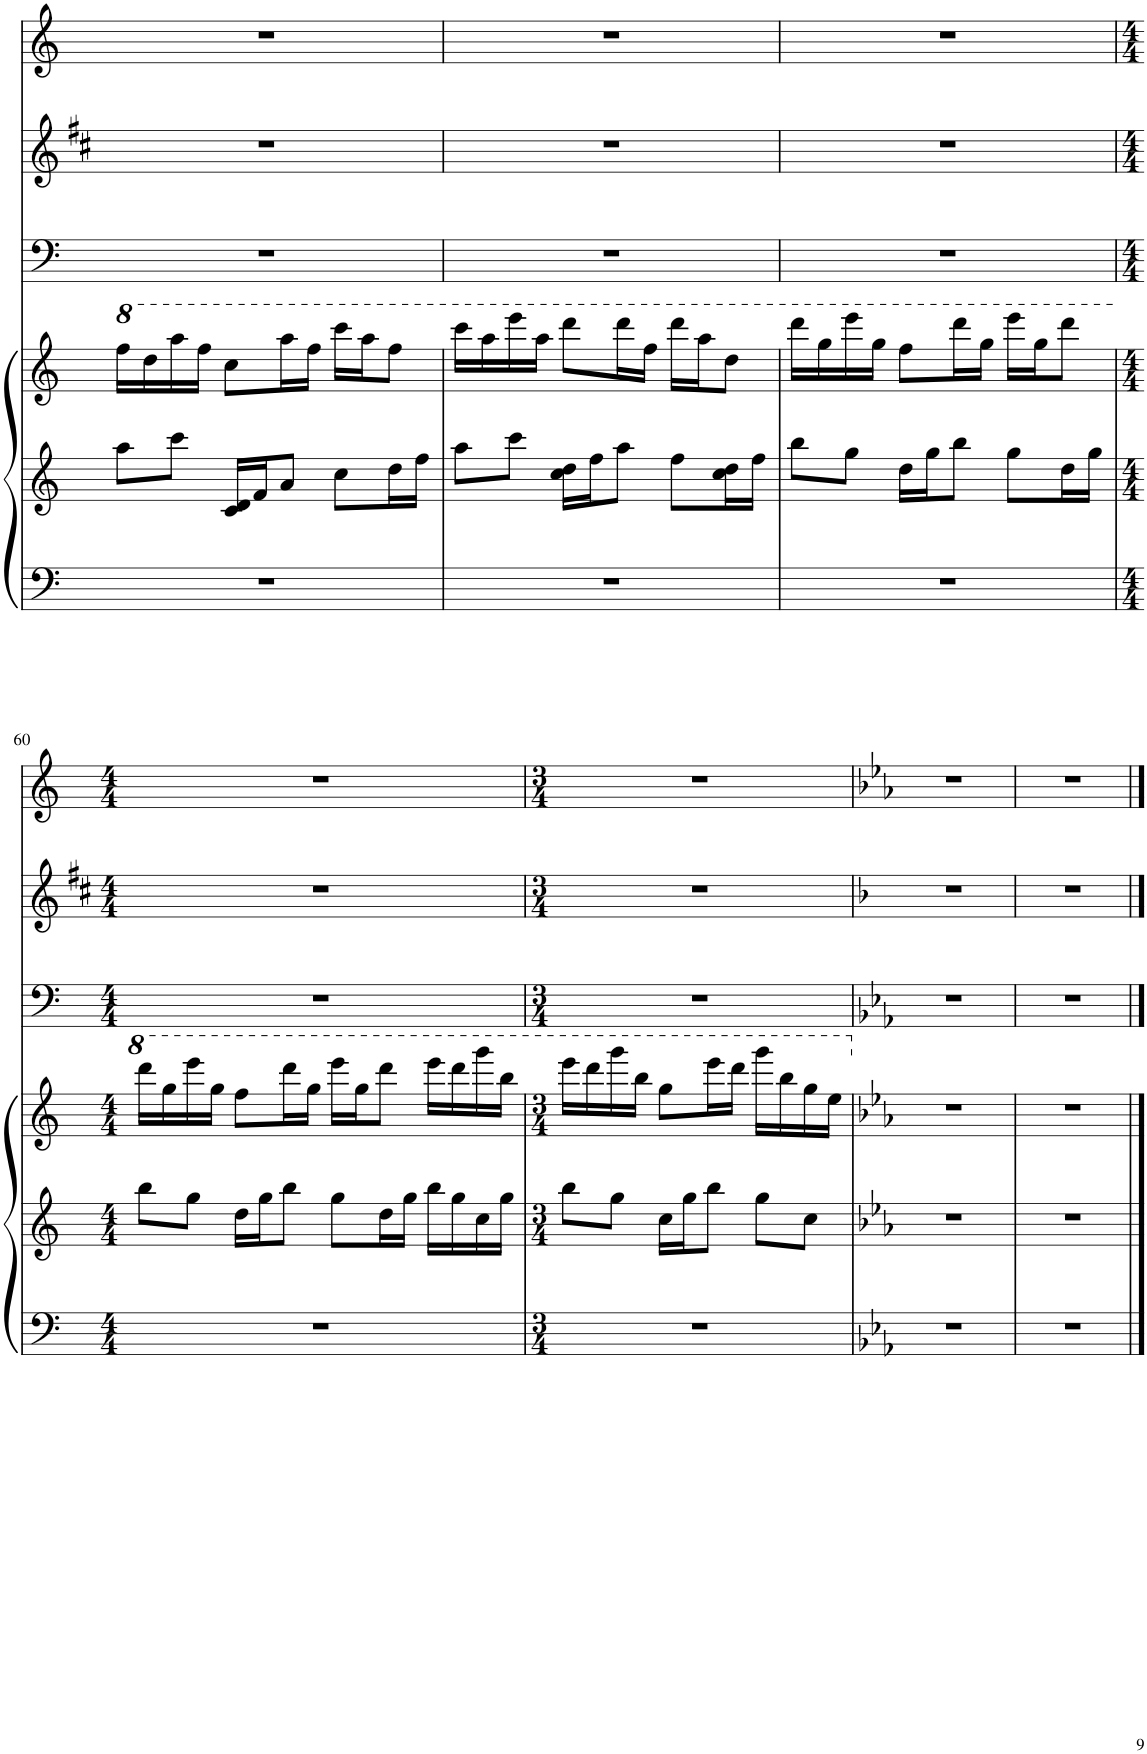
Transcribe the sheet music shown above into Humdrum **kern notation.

**kern	**kern	**kern	**kern	**kern	**kern
*part4	*part4	*part4	*part3	*part2	*part1
*staff6	*staff5	*staff4	*staff3	*staff2	*staff1
*I"Piano	*	*	*I"Violoncello	*I"Bb Clarinet	*I"Violin
*I'Pno	*	*	*I'Vc	*I'Cl	*I'Vln
!!LO:PB:g=z
*clefF4	*clefG2	*clefG2	*clefF4	*clefG2	*clefG2
*	*	*	*	*Trd1c2	*
*k[]	*k[]	*k[]	*k[]	*k[f#c#]	*k[]
*M3/4	*M3/4	*M3/4	*M3/4	*M3/4	*M3/4
*	*	*8va	*	*	*
=57	=57	=57	=57	=57	=57
2.r	8aa\L	16fff\LL	2.r	2.r	2.r
.	.	16ddd\	.	.	.
.	8ccc\J	16aaa\	.	.	.
.	.	16fff\JJ	.	.	.
.	16c/ 16d/LL	8ccc\L	.	.	.
.	16f/J	.	.	.	.
.	8a/J	16aaa\L	.	.	.
.	.	16fff\JJ	.	.	.
.	8cc\L	16cccc\LL	.	.	.
.	.	16aaa\J	.	.	.
.	16dd\L	8fff\J	.	.	.
.	16ff\JJ	.	.	.	.
=58	=58	=58	=58	=58	=58
2.r	8aa\L	16cccc\LL	2.r	2.r	2.r
.	.	16aaa\	.	.	.
.	8ccc\J	16eeee\	.	.	.
.	.	16aaa\JJ	.	.	.
.	16cc\ 16dd\LL	8dddd\L	.	.	.
.	16ff\J	.	.	.	.
.	8aa\J	16dddd\L	.	.	.
.	.	16fff\JJ	.	.	.
.	8ff\L	16dddd\LL	.	.	.
.	.	16aaa\J	.	.	.
.	16cc\ 16dd\L	8ddd\J	.	.	.
.	16ff\JJ	.	.	.	.
=59	=59	=59	=59	=59	=59
2.r	8bb\L	16dddd\LL	2.r	2.r	2.r
.	.	16ggg\	.	.	.
.	8gg\J	16eeee\	.	.	.
.	.	16ggg\JJ	.	.	.
.	16dd\LL	8fff\L	.	.	.
.	16gg\J	.	.	.	.
.	8bb\J	16dddd\L	.	.	.
.	.	16ggg\JJ	.	.	.
.	8gg\L	16eeee\LL	.	.	.
.	.	16ggg\J	.	.	.
.	16dd\L	8dddd\J	.	.	.
.	16gg\JJ	.	.	.	.
!!LO:LB:g=z
=60	=60	=60	=60	=60	=60
*M4/4	*M4/4	*M4/4	*M4/4	*M4/4	*M4/4
1r	8bb\L	16dddd\LL	1r	1r	1r
.	.	16ggg\	.	.	.
.	8gg\J	16eeee\	.	.	.
.	.	16ggg\JJ	.	.	.
.	16dd\LL	8fff\L	.	.	.
.	16gg\J	.	.	.	.
.	8bb\J	16dddd\L	.	.	.
.	.	16ggg\JJ	.	.	.
.	8gg\L	16eeee\LL	.	.	.
.	.	16ggg\J	.	.	.
.	16dd\L	8dddd\J	.	.	.
.	16gg\JJ	.	.	.	.
.	16bb\LL	16eeee\LL	.	.	.
.	16gg\	16dddd\	.	.	.
.	16cc\	16gggg\	.	.	.
.	16gg\JJ	16bbb\JJ	.	.	.
=61	=61	=61	=61	=61	=61
*M3/4	*M3/4	*M3/4	*M3/4	*M3/4	*M3/4
2.r	8bb\L	16eeee\LL	2.r	2.r	2.r
.	.	16dddd\	.	.	.
.	8gg\J	16gggg\	.	.	.
.	.	16bbb\JJ	.	.	.
.	16cc\LL	8ggg\L	.	.	.
.	16gg\J	.	.	.	.
.	8bb\J	16eeee\L	.	.	.
.	.	16dddd\JJ	.	.	.
.	8gg\L	16gggg\LL	.	.	.
.	.	16bbb\	.	.	.
.	8cc\J	16ggg\	.	.	.
.	.	16eee\JJ	.	.	.
=62	=62	=62	=62	=62	=62
*k[b-e-a-]	*k[b-e-a-]	*k[b-e-a-]	*k[b-e-a-]	*k[b-]	*k[b-e-a-]
*	*	*X8va	*	*	*
2.r	2.r	2.r	2.r	2.r	2.r
=63	=63	=63	=63	=63	=63
2.r	2.r	2.r	2.r	2.r	2.r
==	==	==	==	==	==
*-	*-	*-	*-	*-	*-
